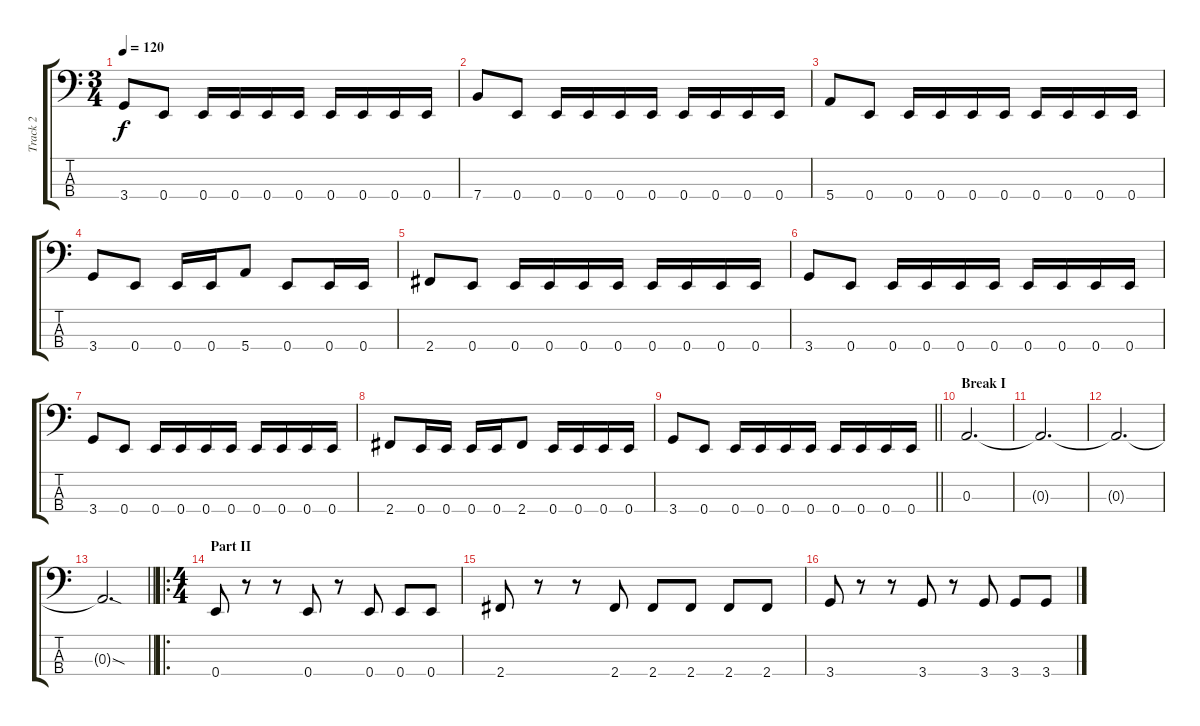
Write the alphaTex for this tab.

\track ("Track 2" "Track 2") {mute instrument electricbassfinger}
\staff {score tabs}
\tuning (G2 D2 A1 E1) {hide}
\ts (3 4)
\tempo 120
\clef f4
\ks c
3.4.8{dy f} 0.4.8 0.4.16 0.4.16 0.4.16 0.4.16 0.4.16 0.4.16 0.4.16 0.4.16 |
7.4.8 0.4.8 0.4.16 0.4.16 0.4.16 0.4.16 0.4.16 0.4.16 0.4.16 0.4.16 |
5.4.8 0.4.8 0.4.16 0.4.16 0.4.16 0.4.16 0.4.16 0.4.16 0.4.16 0.4.16 |
3.4.8 0.4.8 0.4.16 0.4.16 5.4.8 0.4.8 0.4.16 0.4.16 |
2.4.8 0.4.8 0.4.16 0.4.16 0.4.16 0.4.16 0.4.16 0.4.16 0.4.16 0.4.16 |
3.4.8 0.4.8 0.4.16 0.4.16 0.4.16 0.4.16 0.4.16 0.4.16 0.4.16 0.4.16 |
3.4.8 0.4.8 0.4.16 0.4.16 0.4.16 0.4.16 0.4.16 0.4.16 0.4.16 0.4.16 |
2.4.8 0.4.16 0.4.16 0.4.16 0.4.16 2.4.8 0.4.16 0.4.16 0.4.16 0.4.16 |
\barLineRight lightlight
3.4.8 0.4.8 0.4.16 0.4.16 0.4.16 0.4.16 0.4.16 0.4.16 0.4.16 0.4.16 |
\section ("" "Break I")
0.3.2{d} |
0.3{t}.2{d} |
0.3{t}.2{d} |
\barLineRight lightlight
0.3{sod t}.2{d} |
\ro
\ts (4 4)
\section ("" "Part II")
0.4.8 r.8 r.8 0.4.8 r.8 0.4.8 0.4.8 0.4.8 |
2.4.8 r.8 r.8 2.4.8 2.4.8 2.4.8 2.4.8 2.4.8 |
3.4.8 r.8 r.8 3.4.8 r.8 3.4.8 3.4.8 3.4.8
